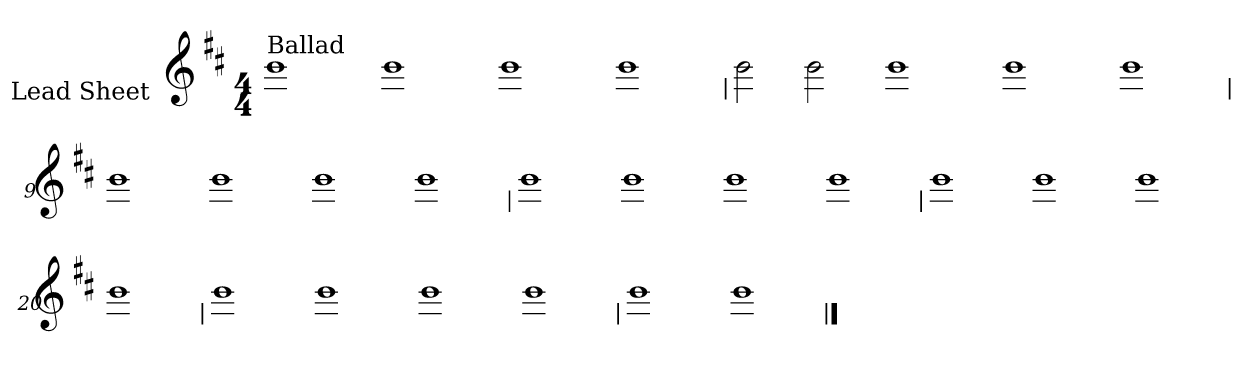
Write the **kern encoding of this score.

**kern
*part1
*staff1
*I"Lead Sheet
*stria0
*clefG2
*k[f#c#]
*b:
*M4/4
=1||
!LO:TX:a:t=Ballad
1b
=2-
1b
=3-
1b
=4-
1b
!!LO:LB:g=z
=5
2b
2b
=6-
1b
=7-
1b
=8-
1b
!!LO:LB:g=z
=9
1b
=10-
1b
=11-
1b
=12-
1b
!!LO:LB:g=z
=13
1b
=14-
1b
=15-
1b
=16-
1b
!!LO:LB:g=z
=17
1b
=18-
1b
=19-
1b
=20-
1b
!!LO:LB:g=z
=21
1b
=22-
1b
=23-
1b
=24-
1b
!!LO:LB:g=z
=25
1b
=26-
1b
==
*-
